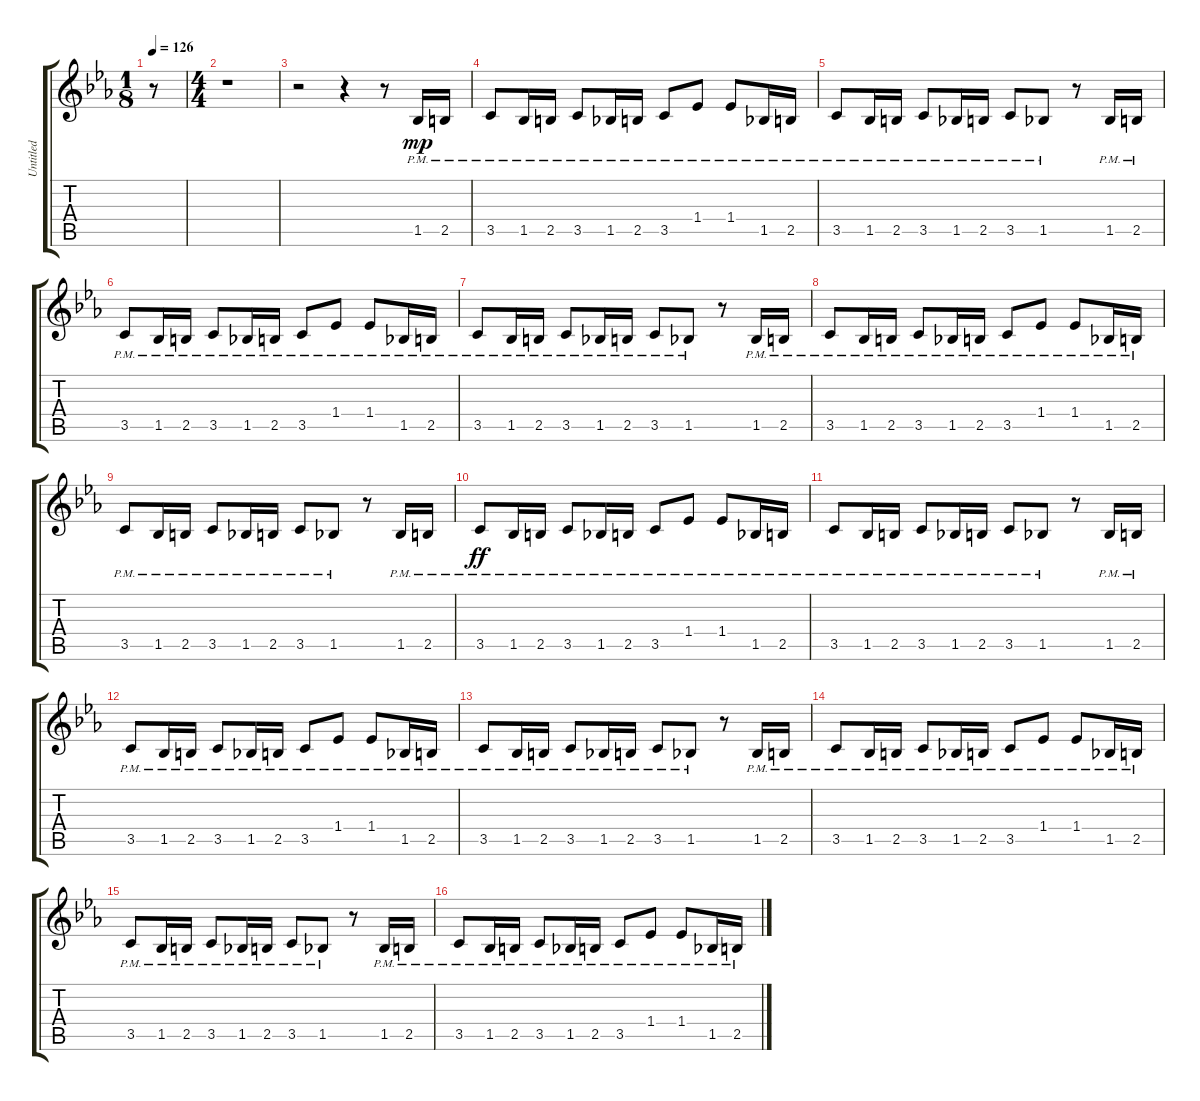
\track ("Untitled" "Untitled") {instrument overdrivenguitar}
\staff {score tabs}
\tuning (E4 B3 G3 D3 A2 E2) {hide}
\ts (1 8)
\tempo 126
\clef g2
\ks eb
r.8{dy mp instrument overdrivenguitar} |
\ts (4 4)
r.1 |
r.2 r.4 r.8 1.5{pm}.16 2.5{pm}.16 |
3.5{pm}.8 1.5{pm}.16 2.5{pm}.16 3.5{pm}.8 1.5{pm}.16 2.5{pm}.16 3.5{pm}.8 1.4{pm}.8 1.4{pm}.8 1.5{pm}.16 2.5{pm}.16 |
3.5{pm}.8 1.5{pm}.16 2.5{pm}.16 3.5{pm}.8 1.5{pm}.16 2.5{pm}.16 3.5{pm}.8 1.5{pm}.8 r.8 1.5{pm}.16 2.5{pm}.16 |
3.5{pm}.8 1.5{pm}.16 2.5{pm}.16 3.5{pm}.8 1.5{pm}.16 2.5{pm}.16 3.5{pm}.8 1.4{pm}.8 1.4{pm}.8 1.5{pm}.16 2.5{pm}.16 |
3.5{pm}.8 1.5{pm}.16 2.5{pm}.16 3.5{pm}.8 1.5{pm}.16 2.5{pm}.16 3.5{pm}.8 1.5{pm}.8 r.8 1.5{pm}.16 2.5{pm}.16 |
3.5{pm}.8 1.5{pm}.16 2.5{pm}.16 3.5{pm}.8 1.5{pm}.16 2.5{pm}.16 3.5{pm}.8 1.4{pm}.8 1.4{pm}.8 1.5{pm}.16 2.5{pm}.16 |
3.5{pm}.8 1.5{pm}.16 2.5{pm}.16 3.5{pm}.8 1.5{pm}.16 2.5{pm}.16 3.5{pm}.8 1.5{pm}.8 r.8 1.5{pm}.16 2.5{pm}.16 |
3.5{pm}.8{dy ff} 1.5{pm}.16 2.5{pm}.16 3.5{pm}.8 1.5{pm}.16 2.5{pm}.16 3.5{pm}.8 1.4{pm}.8 1.4{pm}.8 1.5{pm}.16 2.5{pm}.16 |
3.5{pm}.8 1.5{pm}.16 2.5{pm}.16 3.5{pm}.8 1.5{pm}.16 2.5{pm}.16 3.5{pm}.8 1.5{pm}.8 r.8 1.5{pm}.16 2.5{pm}.16 |
3.5{pm}.8 1.5{pm}.16 2.5{pm}.16 3.5{pm}.8 1.5{pm}.16 2.5{pm}.16 3.5{pm}.8 1.4{pm}.8 1.4{pm}.8 1.5{pm}.16 2.5{pm}.16 |
3.5{pm}.8 1.5{pm}.16 2.5{pm}.16 3.5{pm}.8 1.5{pm}.16 2.5{pm}.16 3.5{pm}.8 1.5{pm}.8 r.8 1.5{pm}.16 2.5{pm}.16 |
3.5{pm}.8 1.5{pm}.16 2.5{pm}.16 3.5{pm}.8 1.5{pm}.16 2.5{pm}.16 3.5{pm}.8 1.4{pm}.8 1.4{pm}.8 1.5{pm}.16 2.5{pm}.16 |
3.5{pm}.8 1.5{pm}.16 2.5{pm}.16 3.5{pm}.8 1.5{pm}.16 2.5{pm}.16 3.5{pm}.8 1.5{pm}.8 r.8 1.5{pm}.16 2.5{pm}.16 |
3.5{pm}.8 1.5{pm}.16 2.5{pm}.16 3.5{pm}.8 1.5{pm}.16 2.5{pm}.16 3.5{pm}.8 1.4{pm}.8 1.4{pm}.8 1.5{pm}.16 2.5{pm}.16
